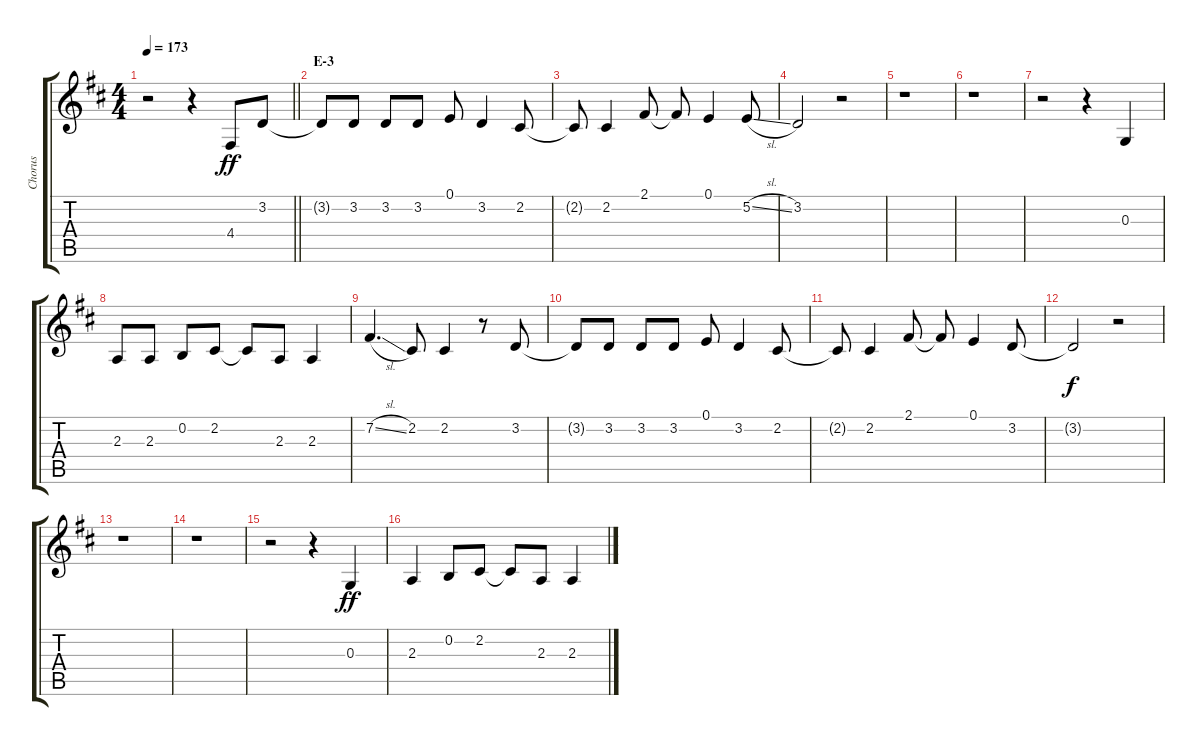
\track ("Chorus" "Chorus") {instrument voiceoohs}
\staff {score tabs}
\tuning (E4 B3 G3 D3 A2 E2) {hide}
\ts (4 4)
\tempo 173
\clef g2
\barLineRight lightlight
\ks d
r.2{dy ff} r.4 4.4.8 3.2.8 |
\section ("" "E-3")
3.2{t}.8 3.2.8 3.2.8 3.2.8 0.1.8 3.2.4 2.2.8 |
2.2{t}.8 2.2.4 2.1.8 2.1{t}.8 0.1.4 5.2{sl}.8 |
3.2.2 r.2 |
r.1 |
r.1 |
r.2 r.4 0.3.4 |
2.3.8 2.3.8 0.2.8 2.2.8 2.2{t}.8 2.3.8 2.3.4 |
7.2{sl}.4{d} 2.2.8 2.2.4 r.8 3.2.8 |
3.2{t}.8 3.2.8 3.2.8 3.2.8 0.1.8 3.2.4 2.2.8 |
2.2{t}.8 2.2.4 2.1.8 2.1{t}.8 0.1.4 3.2.8 |
3.2{t}.2{dy f} r.2 |
r.1 |
r.1 |
r.2 r.4 0.3.4{dy ff} |
2.3.4 0.2.8 2.2.8 2.2{t}.8 2.3.8 2.3.4
